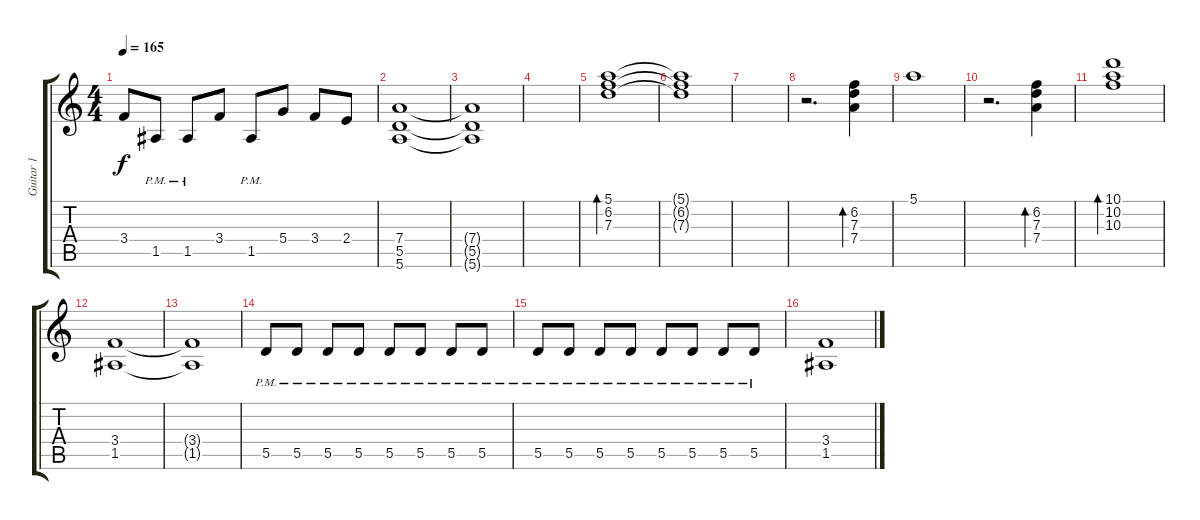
\track ("Guitar 1" "Guitar 1") {instrument distortionguitar}
\staff {score tabs}
\tuning (E4 B3 G3 D3 A2 E2) {hide}
\ts (4 4)
\tempo 165
\clef g2
\ks c
3.4.8{dy f} 1.5{pm}.8 1.5{pm}.8 3.4.8 1.5{pm}.8 5.4.8 3.4.8 2.4.8 |
(7.4 5.5 5.6).1 |
(7.4{t} 5.5{t} 5.6{t}).1 |
|
(5.1 6.2 7.3).1{bd 120} |
(5.1{t} 6.2{t} 7.3{t}).1 |
|
r.2{d} (6.2 7.3 7.4).4{bd 120} |
5.1.1 |
r.2{d} (6.2 7.3 7.4).4{bd 120} |
(10.1 10.2 10.3).1{bd 120} |
(3.4 1.5).1{instrument distortionguitar} |
(3.4{t} 1.5{t}).1 |
5.5{pm}.8 5.5{pm}.8 5.5{pm}.8 5.5{pm}.8 5.5{pm}.8 5.5{pm}.8 5.5{pm}.8 5.5{pm}.8 |
5.5{pm}.8 5.5{pm}.8 5.5{pm}.8 5.5{pm}.8 5.5{pm}.8 5.5{pm}.8 5.5{pm}.8 5.5{pm}.8 |
(3.4 1.5).1{instrument distortionguitar}
